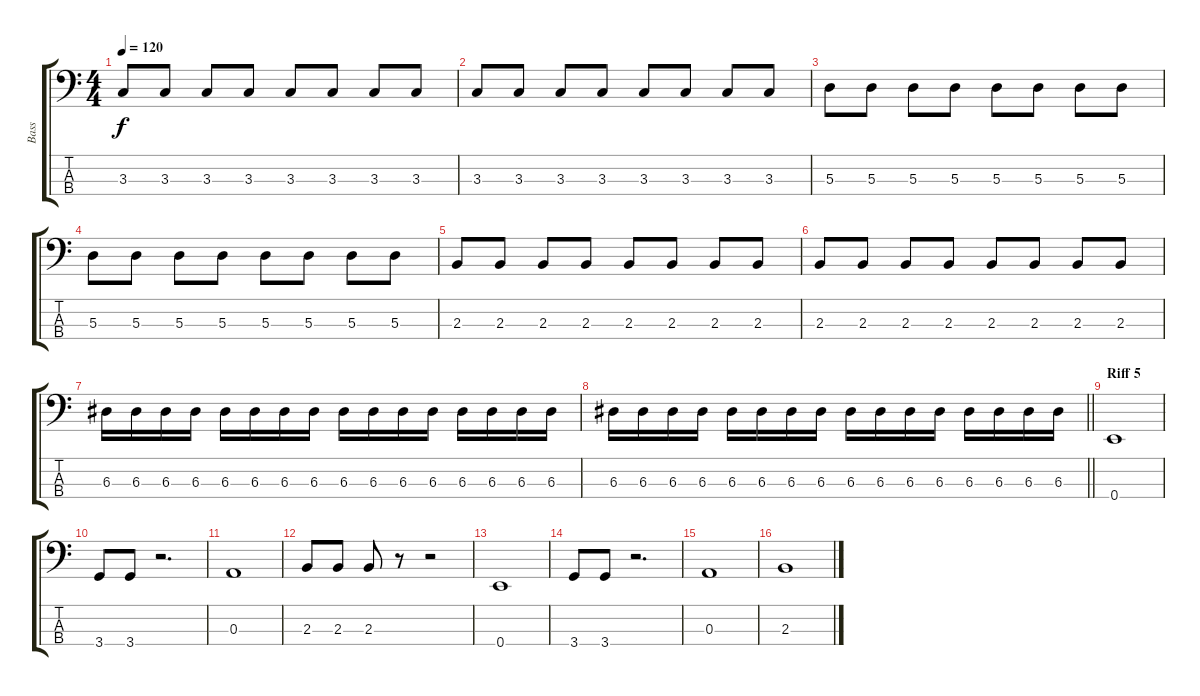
\track ("Bass" "Bass") {instrument electricbassfinger}
\staff {score tabs}
\tuning (G2 D2 A1 E1) {hide}
\ts (4 4)
\tempo 120
\clef f4
\ks c
3.3.8{dy f} 3.3.8 3.3.8 3.3.8 3.3.8 3.3.8 3.3.8 3.3.8 |
3.3.8 3.3.8 3.3.8 3.3.8 3.3.8 3.3.8 3.3.8 3.3.8 |
5.3.8 5.3.8 5.3.8 5.3.8 5.3.8 5.3.8 5.3.8 5.3.8 |
5.3.8 5.3.8 5.3.8 5.3.8 5.3.8 5.3.8 5.3.8 5.3.8 |
2.3.8 2.3.8 2.3.8 2.3.8 2.3.8 2.3.8 2.3.8 2.3.8 |
2.3.8 2.3.8 2.3.8 2.3.8 2.3.8 2.3.8 2.3.8 2.3.8 |
6.3.16 6.3.16 6.3.16 6.3.16 6.3.16 6.3.16 6.3.16 6.3.16 6.3.16 6.3.16 6.3.16 6.3.16 6.3.16 6.3.16 6.3.16 6.3.16 |
\barLineRight lightlight
6.3.16 6.3.16 6.3.16 6.3.16 6.3.16 6.3.16 6.3.16 6.3.16 6.3.16 6.3.16 6.3.16 6.3.16 6.3.16 6.3.16 6.3.16 6.3.16 |
\section ("" "Riff 5")
0.4.1 |
3.4.8 3.4.8 r.2{d} |
0.3.1 |
2.3.8 2.3.8 2.3.8 r.8 r.2 |
0.4.1 |
3.4.8 3.4.8 r.2{d} |
0.3.1 |
2.3.1
